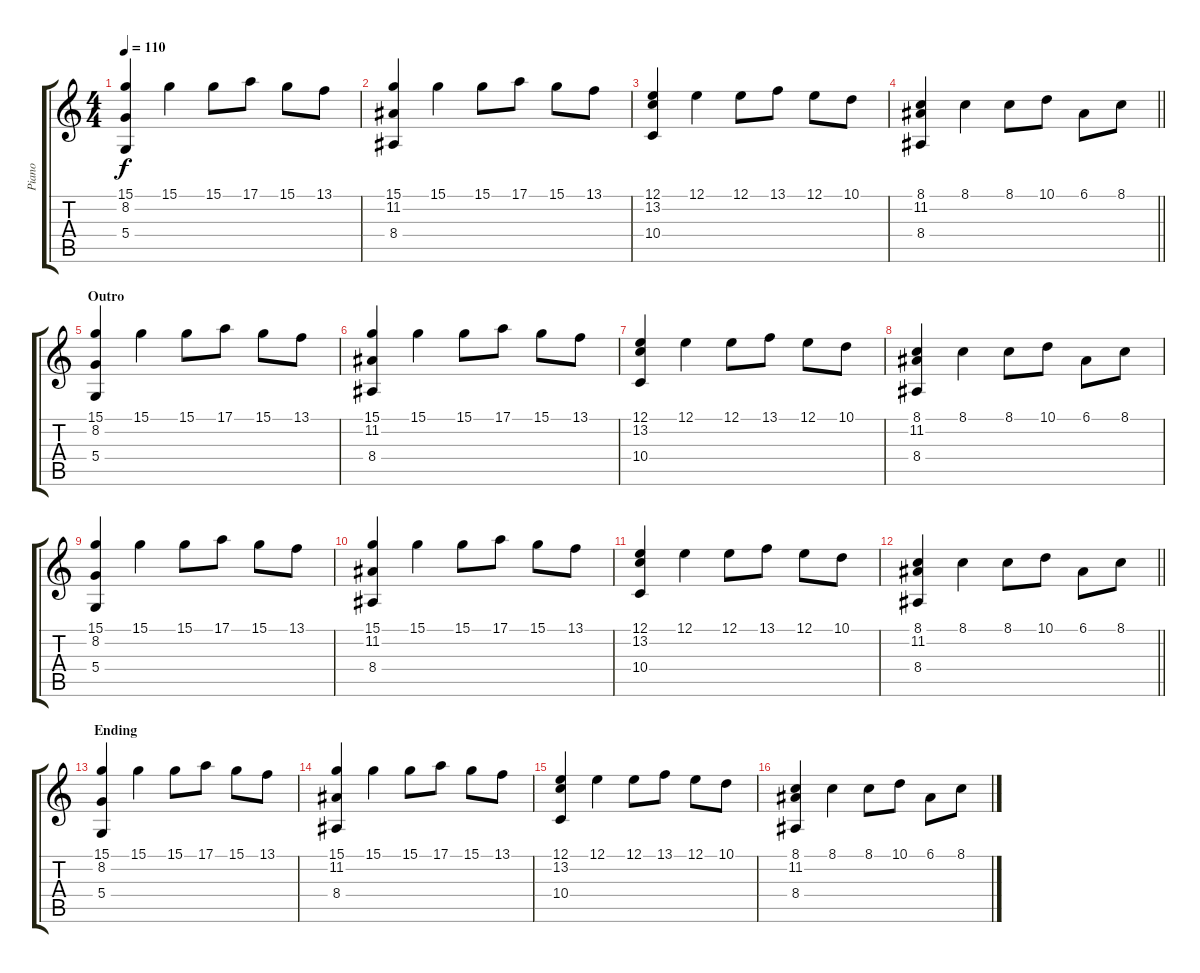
\track ("Piano" "Piano") {instrument acousticgrandpiano}
\staff {score tabs}
\tuning (E4 B3 G3 D3 A2 E2) {hide}
\ts (4 4)
\tempo 110
\clef g2
\ks c
(15.1 8.2 5.4).4{dy f} 15.1.4 15.1.8 17.1.8 15.1.8 13.1.8 |
(15.1 11.2 8.4).4 15.1.4 15.1.8 17.1.8 15.1.8 13.1.8 |
(12.1 13.2 10.4).4 12.1.4 12.1.8 13.1.8 12.1.8 10.1.8 |
\barLineRight lightlight
(8.1 11.2 8.4).4 8.1.4 8.1.8 10.1.8 6.1.8 8.1.8 |
\section ("" "Outro")
(15.1 8.2 5.4).4 15.1.4 15.1.8 17.1.8 15.1.8 13.1.8 |
(15.1 11.2 8.4).4 15.1.4 15.1.8 17.1.8 15.1.8 13.1.8 |
(12.1 13.2 10.4).4 12.1.4 12.1.8 13.1.8 12.1.8 10.1.8 |
(8.1 11.2 8.4).4 8.1.4 8.1.8 10.1.8 6.1.8 8.1.8 |
(15.1 8.2 5.4).4 15.1.4 15.1.8 17.1.8 15.1.8 13.1.8 |
(15.1 11.2 8.4).4 15.1.4 15.1.8 17.1.8 15.1.8 13.1.8 |
(12.1 13.2 10.4).4 12.1.4 12.1.8 13.1.8 12.1.8 10.1.8 |
\barLineRight lightlight
(8.1 11.2 8.4).4 8.1.4 8.1.8 10.1.8 6.1.8 8.1.8 |
\section ("" "Ending")
(15.1 8.2 5.4).4 15.1.4 15.1.8 17.1.8 15.1.8 13.1.8 |
(15.1 11.2 8.4).4 15.1.4 15.1.8 17.1.8 15.1.8 13.1.8 |
(12.1 13.2 10.4).4 12.1.4 12.1.8 13.1.8 12.1.8 10.1.8 |
(8.1 11.2 8.4).4 8.1.4 8.1.8 10.1.8 6.1.8 8.1.8
